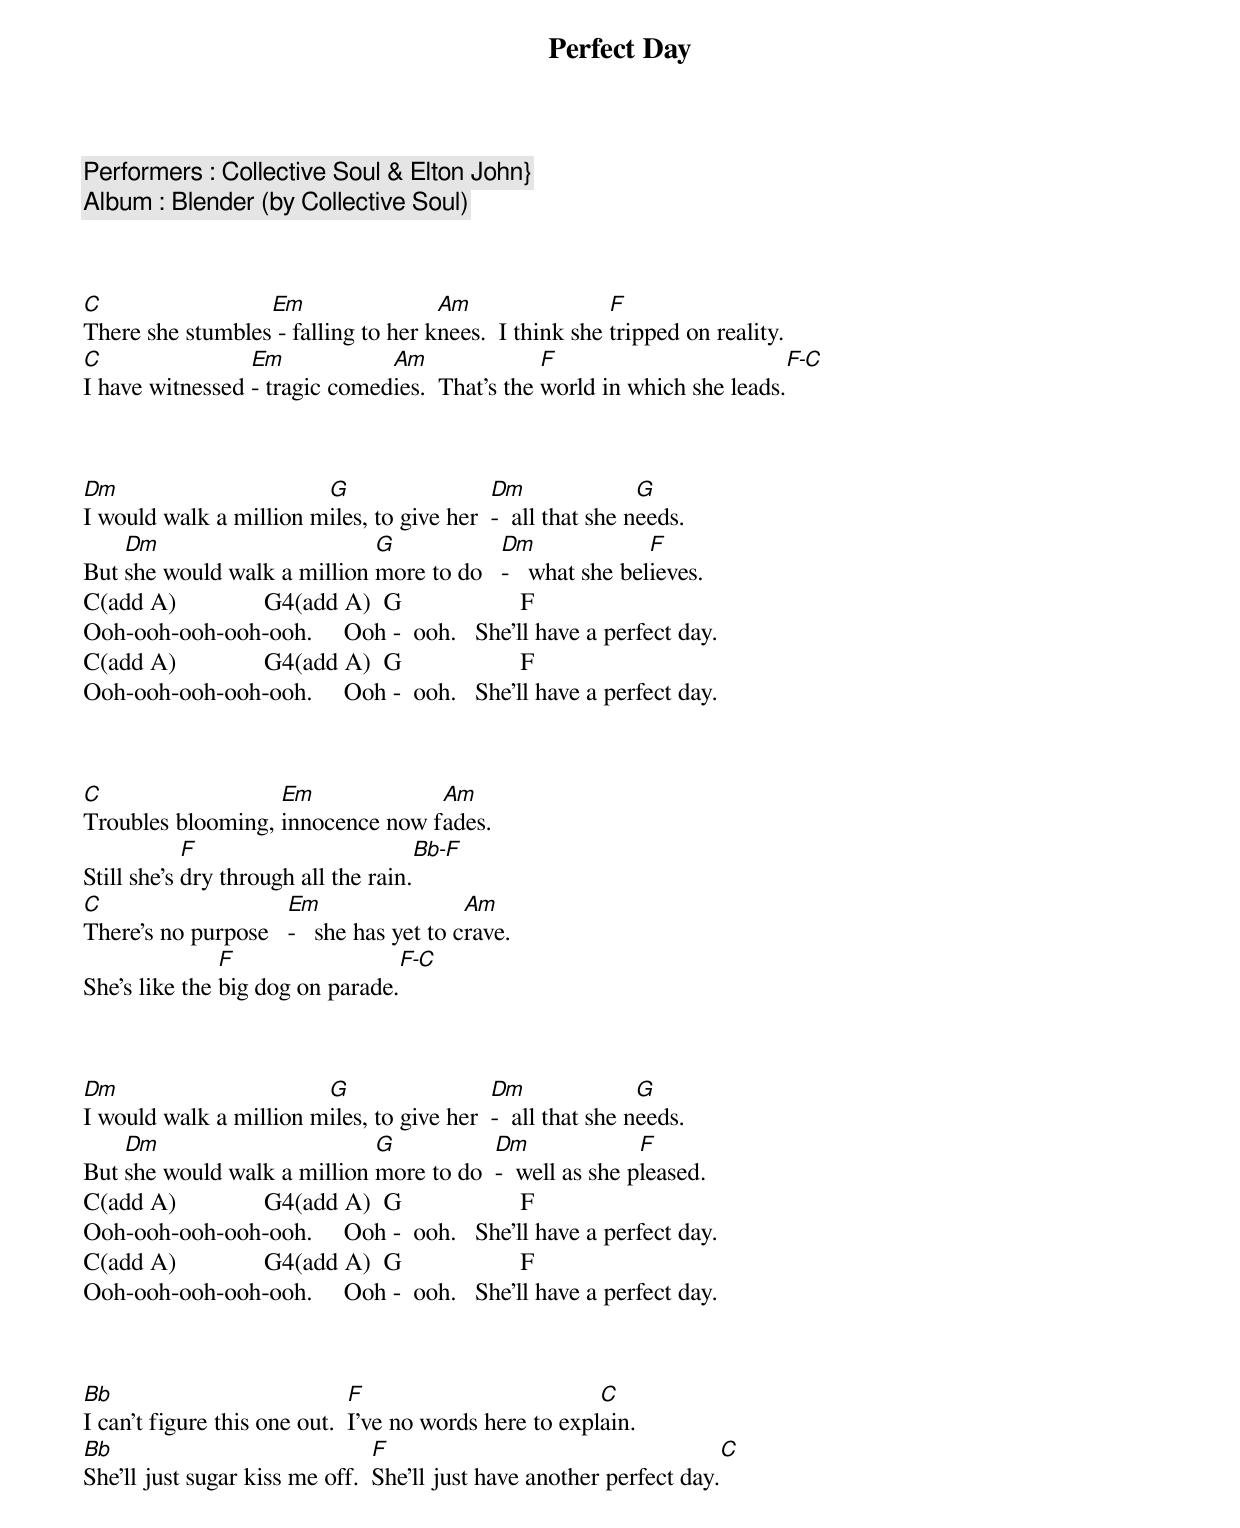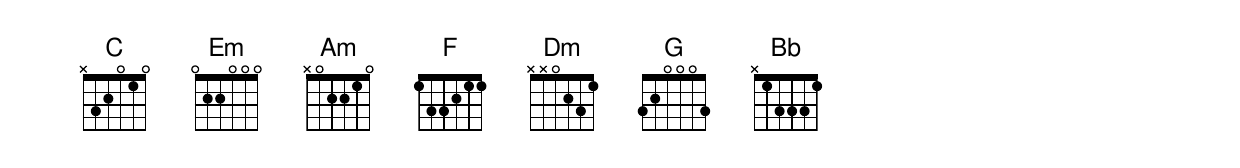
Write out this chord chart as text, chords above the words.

Perfect Day

Performers : Collective Soul & Elton John}
     Album : Blender (by Collective Soul)



C                 Em                 Am                 F
There she stumbles - falling to her knees.  I think she tripped on reality.
C                Em            Am               F                         F-C
I have witnessed - tragic comedies.  That's the world in which she leads.



{Bridge & Chorus 1}
Dm                      G                  Dm               G
I would walk a million miles, to give her  -  all that she needs.
    Dm                       G            Dm              F
But she would walk a million more to do   -   what she believes.
C(add A)              G4(add A)  G                   F
Ooh-ooh-ooh-ooh-ooh.     Ooh -  ooh.   She'll have a perfect day.
C(add A)              G4(add A)  G                   F
Ooh-ooh-ooh-ooh-ooh.     Ooh -  ooh.   She'll have a perfect day.



C                  Em             Am
Troubles blooming, innocence now fades.
            F                             Bb-F
Still she's dry through all the rain.
C                    Em                  Am
There's no purpose   -   she has yet to crave.
               F                    F-C
She's like the big dog on parade.



{Bridge & Chorus 2}
Dm                      G                  Dm               G
I would walk a million miles, to give her  -  all that she needs.
    Dm                       G           Dm              F
But she would walk a million more to do  -  well as she pleased.
C(add A)              G4(add A)  G                   F
Ooh-ooh-ooh-ooh-ooh.     Ooh -  ooh.   She'll have a perfect day.
C(add A)              G4(add A)  G                   F
Ooh-ooh-ooh-ooh-ooh.     Ooh -  ooh.   She'll have a perfect day.



Bb                            F                         C
I can't figure this one out.  I've no words here to explain.
Bb                              F                                     C
She'll just sugar kiss me off.  She'll just have another perfect day.



{Instrumental Verse, then repeat Bridge & Chorus 1}
